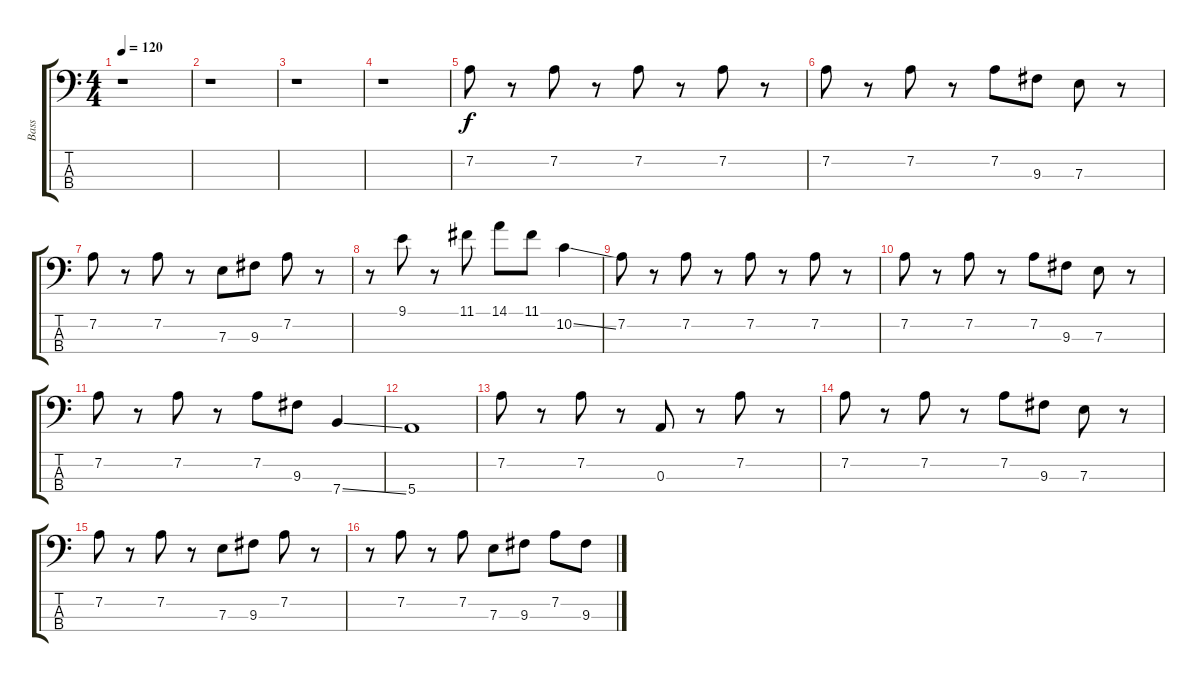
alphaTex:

\track ("Bass" "Bass") {instrument electricbassfinger}
\staff {score tabs}
\tuning (G2 D2 A1 E1) {hide}
\ts (4 4)
\tempo 120
\clef f4
\ks c
r.1{dy f} |
r.1 |
r.1 |
r.1 |
7.2.8 r.8 7.2.8 r.8 7.2.8 r.8 7.2.8 r.8 |
7.2.8 r.8 7.2.8 r.8 7.2.8 9.3.8 7.3.8 r.8 |
7.2.8 r.8 7.2.8 r.8 7.3.8 9.3.8 7.2.8 r.8 |
r.8 9.1.8 r.8 11.1.8 14.1.8 11.1.8 10.2{ss}.4 |
7.2.8 r.8 7.2.8 r.8 7.2.8 r.8 7.2.8 r.8 |
7.2.8 r.8 7.2.8 r.8 7.2.8 9.3.8 7.3.8 r.8 |
7.2.8 r.8 7.2.8 r.8 7.2.8 9.3.8 7.4{ss}.4 |
5.4.1 |
7.2.8 r.8 7.2.8 r.8 0.3.8 r.8 7.2.8 r.8 |
7.2.8 r.8 7.2.8 r.8 7.2.8 9.3.8 7.3.8 r.8 |
7.2.8 r.8 7.2.8 r.8 7.3.8 9.3.8 7.2.8 r.8 |
r.8 7.2.8 r.8 7.2.8 7.3.8 9.3.8 7.2.8 9.3.8
